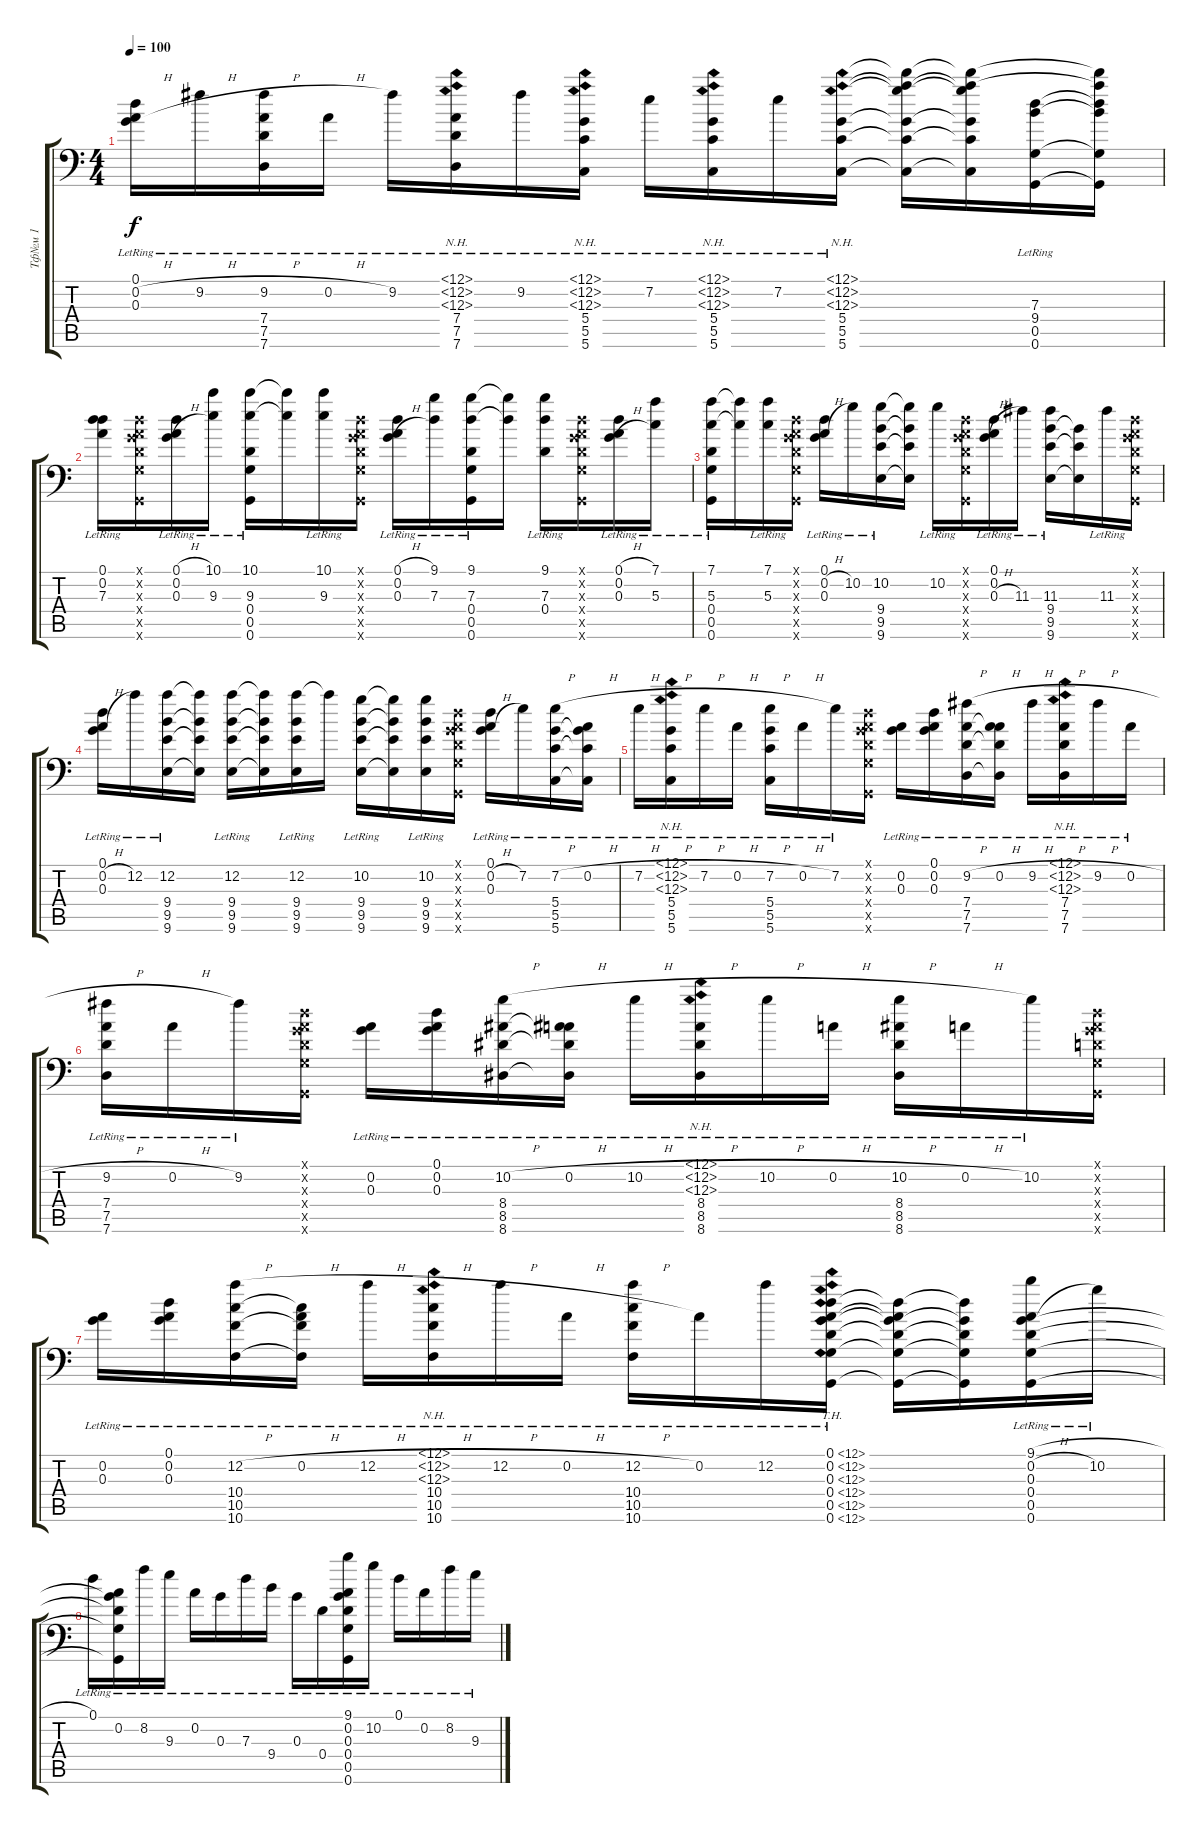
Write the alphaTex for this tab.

\track ("Тф№м 1" "Тф№м 1") {instrument acousticguitarsteel}
\staff {score tabs}
\tuning (D4 A3 G3 D3 G2 G1) {hide}
\ts (4 4)
\tempo 100
\clef f4
\ks c
(0.1{lr} 0.2{h lr} 0.3{lr}).16{dy f} 9.2{h lr}.16 (9.2{h lr} 7.4{lr} 7.5{lr} 7.6{lr}).16 0.2{h lr}.16 9.2{lr}.16 (12.1{nh lr} 12.2{nh lr} 12.3{nh lr} 7.4{lr} 7.5{lr} 7.6{lr}).16 9.2{lr}.16 (12.1{nh lr} 12.2{nh lr} 12.3{nh lr} 5.4{lr} 5.5{lr} 5.6{lr}).16 7.2{lr}.16 (12.1{nh lr} 12.2{nh lr} 12.3{nh lr} 5.4{lr} 5.5{lr} 5.6{lr}).16 7.2{lr}.16 (12.1{nh lr} 12.2{nh lr} 12.3{nh lr} 5.4{lr} 5.5{lr} 5.6{lr}).16 (12.1{t} 12.2{t} 12.3{t} 5.4{t} 5.5{t} 5.6{t}).16 (12.1{t} 12.2{t} 12.3{t} 5.4{t} 5.5{t} 5.6{t}).16 (7.3{lr} 9.4{lr} 0.5{lr} 0.6{lr}).16 (12.1{t} 12.2{t} 7.3{t} 9.4{t} 0.5{t} 0.6{t}).16 |
(0.1{lr} 0.2{lr} 7.3{lr}).16 (0.1{x} 0.2{x} 0.3{x} 0.4{x} 0.5{x} 0.6{x}).16 (0.1{h lr} 0.2{lr} 0.3{h lr}).16 (10.1{lr} 9.3{lr}).16 (10.1{lr} 9.3{lr} 0.4{lr} 0.5{lr} 0.6{lr}).16 (10.1{t} 9.3{t}).16 (10.1{lr} 9.3{lr}).16 (0.1{x} 0.2{x} 0.3{x} 0.4{x} 0.5{x} 0.6{x}).16 (0.1{h lr} 0.2{lr} 0.3{h lr}).16 (9.1{lr} 7.3{lr}).16 (9.1{lr} 7.3{lr} 0.4{lr} 0.5{lr} 0.6{lr}).16 (9.1{t} 7.3{t}).16 (9.1{lr} 7.3{lr} 0.4{lr}).16 (0.1{x} 0.2{x} 0.3{x} 0.4{x} 0.5{x} 0.6{x}).16 (0.1{h lr} 0.2{lr} 0.3{h lr}).16 (7.1{lr} 5.3{lr}).16 |
(7.1{lr} 5.3{lr} 0.4{lr} 0.5{lr} 0.6{lr}).16 (7.1{t} 5.3{t}).16 (7.1{lr} 5.3{lr}).16 (0.1{x} 0.2{x} 0.3{x} 0.4{x} 0.5{x} 0.6{x}).16 (0.1{lr} 0.2{h lr} 0.3{lr}).16 10.2{lr}.16 (10.2{lr} 9.4{lr} 9.5{lr} 9.6{lr}).16 (10.2{t} 9.4{t} 9.5{t} 9.6{t}).16 10.2{lr}.16 (0.1{x} 0.2{x} 0.3{x} 0.4{x} 0.5{x} 0.6{x}).16 (0.1{lr} 0.2{lr} 0.3{h lr}).16 11.3{lr}.16 (11.3{lr} 9.4{lr} 9.5{lr} 9.6{lr}).16 (9.4{t} 9.5{t} 9.6{t}).16 11.3{lr}.16 (0.1{x} 0.2{x} 0.3{x} 0.4{x} 0.5{x} 0.6{x}).16 |
(0.1{lr} 0.2{h lr} 0.3{lr}).16 12.2{lr}.16 (12.2{lr} 9.4{lr} 9.5{lr} 9.6{lr}).16 (12.2{t} 9.4{t} 9.5{t} 9.6{t}).16 (12.2{lr} 9.4{lr} 9.5{lr} 9.6{lr}).16 (12.2{t} 9.4{t} 9.5{t} 9.6{t}).16 (12.2{lr} 9.4{lr} 9.5{lr} 9.6{lr}).16 12.2{t}.16 (10.2{lr} 9.4{lr} 9.5{lr} 9.6{lr}).16 (10.2{t} 9.4{t} 9.5{t} 9.6{t}).16 (10.2{lr} 9.4{lr} 9.5{lr} 9.6{lr}).16 (0.1{x} 0.2{x} 0.3{x} 0.4{x} 0.5{x} 0.6{x}).16 (0.1{lr} 0.2{h lr} 0.3{lr}).16 7.2{lr}.16 (7.2{h lr} 5.4{lr} 5.5{lr} 5.6{lr}).16 (0.2{h lr} 5.4{t} 5.5{t} 5.6{t}).16 |
7.2{h lr}.16 (12.1{nh lr} 12.2{nh h lr} 12.3{nh lr} 5.4{lr} 5.5{lr} 5.6{lr}).16 7.2{h lr}.16 0.2{h lr}.16 (7.2{h lr} 5.4{lr} 5.5{lr} 5.6{lr}).16 0.2{h lr}.16 7.2{lr}.16 (0.1{x} 0.2{x} 0.3{x} 0.4{x} 0.5{x} 0.6{x}).16 (0.2{lr} 0.3{lr}).16 (0.1{lr} 0.2{lr} 0.3{lr}).16 (9.2{h lr} 7.4{lr} 7.5{lr} 7.6{lr}).16 (0.2{h lr} 7.4{t} 7.5{t} 7.6{t}).16 9.2{h lr}.16 (12.1{nh lr} 12.2{nh h lr} 12.3{nh lr} 7.4{lr} 7.5{lr} 7.6{lr}).16 9.2{h lr}.16 0.2{h lr}.16 |
(9.2{h lr} 7.4{lr} 7.5{lr} 7.6{lr}).16 0.2{h lr}.16 9.2{lr}.16 (0.1{x} 0.2{x} 0.3{x} 0.4{x} 0.5{x} 0.6{x}).16 (0.2{lr} 0.3{lr}).16 (0.1{lr} 0.2{lr} 0.3{lr}).16 (10.2{h lr} 8.4{lr} 8.5{lr} 8.6{lr}).16 (0.2{h lr} 8.4{t} 8.5{t} 8.6{t}).16 10.2{h lr}.16 (12.1{nh lr} 12.2{nh h lr} 12.3{nh lr} 8.4{lr} 8.5{lr} 8.6{lr}).16 10.2{h lr}.16 0.2{h lr}.16 (10.2{h lr} 8.4{lr} 8.5{lr} 8.6{lr}).16 0.2{h lr}.16 10.2{lr}.16 (0.1{x} 0.2{x} 0.3{x} 0.4{x} 0.5{x} 0.6{x}).16 |
(0.2{lr} 0.3{lr}).16 (0.1{lr} 0.2{lr} 0.3{lr}).16 (12.2{h lr} 10.4{lr} 10.5{lr} 10.6{lr}).16 (0.2{h lr} 10.4{t} 10.5{t} 10.6{t}).16 12.2{h lr}.16 (12.1{nh lr} 12.2{nh h lr} 12.3{nh lr} 10.4{lr} 10.5{lr} 10.6{lr}).16 12.2{h lr}.16 0.2{h lr}.16 (12.2{h lr} 10.4{lr} 10.5{lr} 10.6{lr}).16 0.2{lr}.16 12.2{lr}.16 (0.1{th 12 lr} 0.2{th 12 lr} 0.3{th 12 lr} 0.4{th 12 lr} 0.5{th 12 lr} 0.6{th 12 lr}).16 (0.1{t} 0.2{t} 0.3{t} 0.4{t} 0.5{t} 0.6{t}).16 (0.1{t} 0.3{t} 0.4{t} 0.5{t} 0.6{t}).16 (9.1{h lr} 0.2{h lr} 0.3{lr} 0.4{lr} 0.5{lr} 0.6{lr}).16 10.2{lr}.16 |
0.1{lr}.16 (0.2{lr} 0.3{t} 0.4{t} 0.5{t} 0.6{t}).16 8.2{lr}.16 9.3{lr}.16 0.2{lr}.16 0.3{lr}.16 7.3{lr}.16 9.4{lr}.16 0.3{lr}.16 0.4{lr}.16 (9.1{lr} 0.2{lr} 0.3{lr} 0.4{lr} 0.5{lr} 0.6{lr}).16 10.2{lr}.16 0.1{lr}.16 0.2{lr}.16 8.2{lr}.16 9.3{lr}.16
